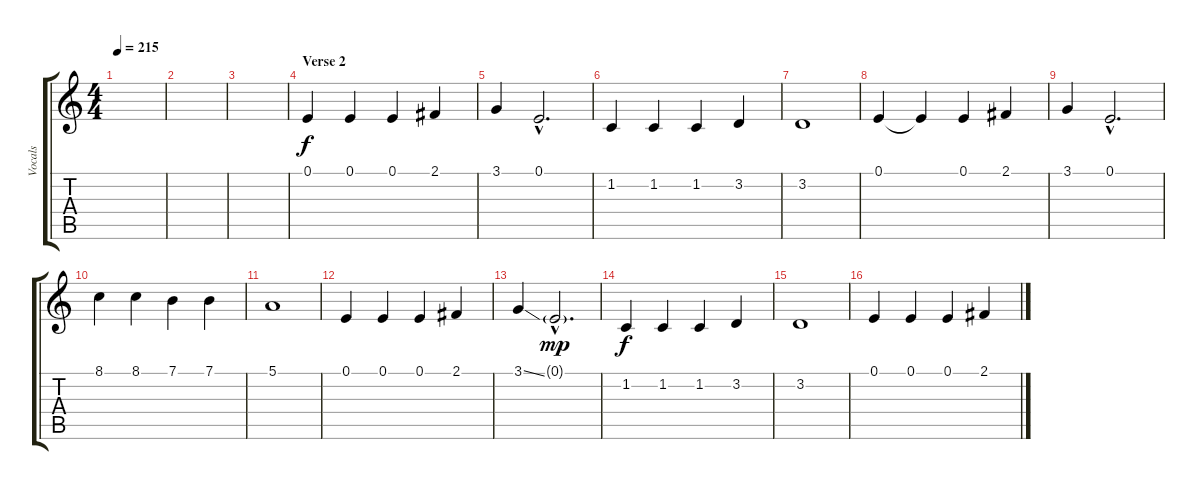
\track ("Vocals" "Vocals") {instrument stringensemble1}
\staff {score tabs}
\tuning (E4 B3 G3 D3 A2 E2) {hide}
\ts (4 4)
\tempo 215
\clef g2
\ks c
|
|
|
\section ("" "Verse 2")
0.1.4 0.1.4 0.1.4 2.1.4 |
3.1.4 0.1{hac}.2{d} |
1.2.4 1.2.4 1.2.4 3.2.4 |
3.2.1 |
0.1.4 0.1{t}.4 0.1.4 2.1.4 |
3.1.4 0.1{hac}.2{d} |
8.1.4 8.1.4 7.1.4 7.1.4 |
5.1.1 |
0.1.4 0.1.4 0.1.4 2.1.4 |
3.1{ss}.4 0.1{g hac}.2{d dy mp} |
1.2.4{dy f} 1.2.4 1.2.4 3.2.4 |
3.2.1 |
0.1.4 0.1.4 0.1.4 2.1.4
